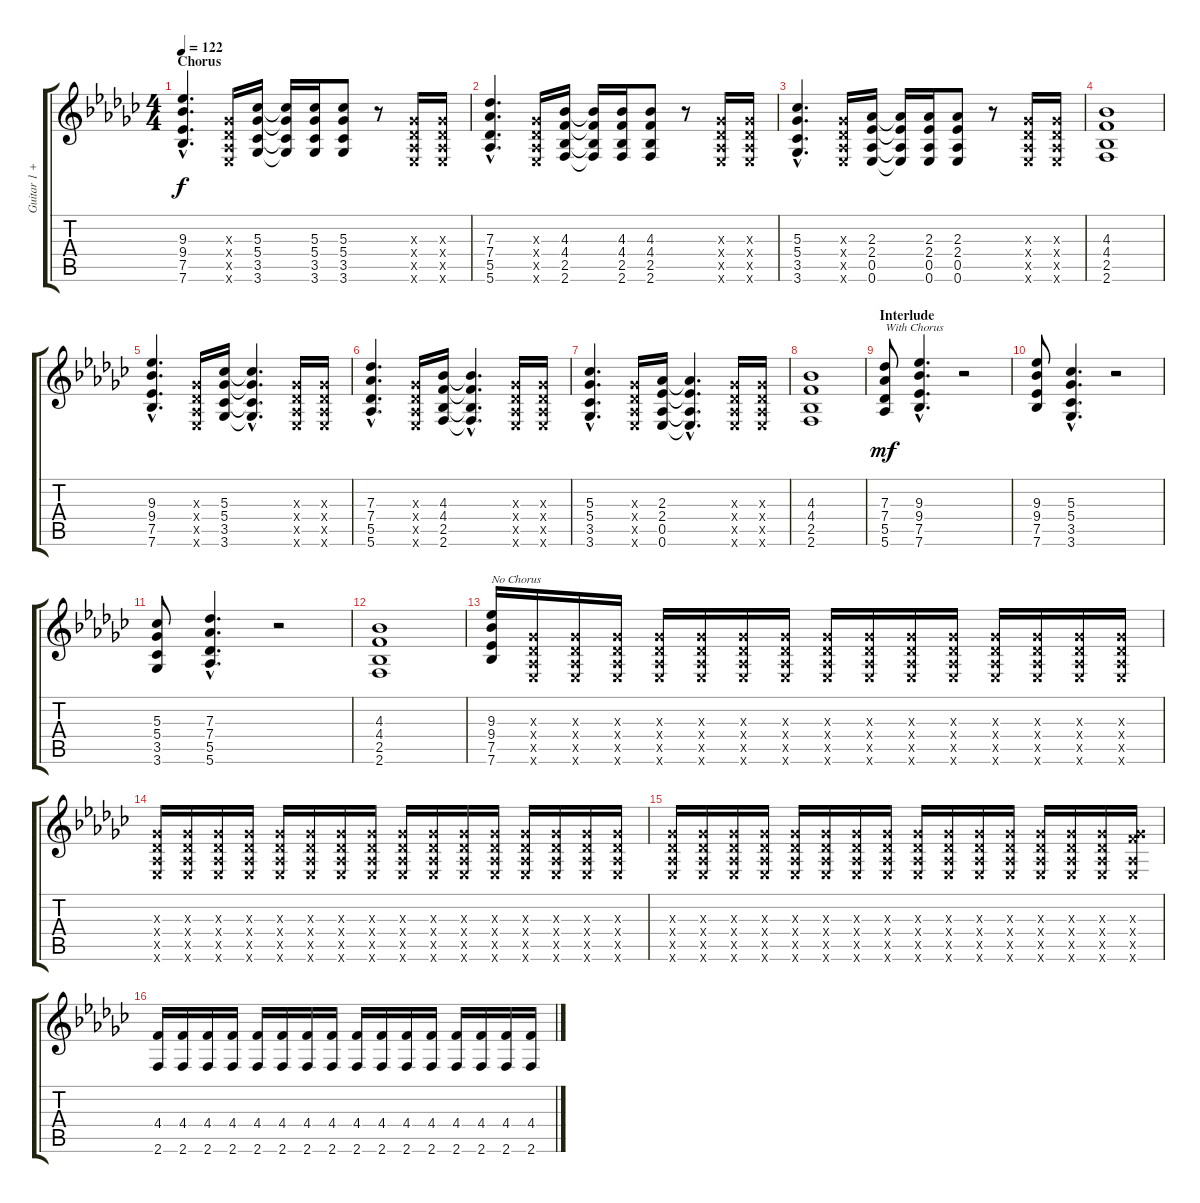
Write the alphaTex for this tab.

\track ("Guitar 1 + Chorus" "Guitar 1 +") {instrument distortionguitar}
\staff {score tabs}
\tuning (Eb4 Bb3 Gb3 Db3 Ab2 Eb2) {hide}
\ts (4 4)
\section ("" "Chorus")
\tempo 122
\clef g2
\ks ebminor
(9.3{hac} 9.4{hac} 7.5{hac} 7.6{hac}).4{d dy f} (0.3{x} 0.4{x} 0.5{x} 0.6{x}).16 (5.3 5.4 3.5 3.6).16 (5.3{t} 5.4{t} 3.5{t} 3.6{t}).16 (5.3 5.4 3.5 3.6).16 (5.3 5.4 3.5 3.6).8 r.8 (0.3{x} 0.4{x} 0.5{x} 0.6{x}).16 (0.3{x} 0.4{x} 0.5{x} 0.6{x}).16 |
(7.3{hac} 7.4{hac} 5.5{hac} 5.6{hac}).4{d} (0.3{x} 0.4{x} 0.5{x} 0.6{x}).16 (4.3 4.4 2.5 2.6).16 (4.3{t} 4.4{t} 2.5{t} 2.6{t}).16 (4.3 4.4 2.5 2.6).16 (4.3 4.4 2.5 2.6).8 r.8 (0.3{x} 0.4{x} 0.5{x} 0.6{x}).16 (0.3{x} 0.4{x} 0.5{x} 0.6{x}).16 |
(5.3{hac} 5.4{hac} 3.5{hac} 3.6{hac}).4{d} (0.3{x} 0.4{x} 0.5{x} 0.6{x}).16 (2.3 2.4 0.5 0.6).16 (2.3{t} 2.4{t} 0.5{t} 0.6{t}).16 (2.3 2.4 0.5 0.6).16 (2.3 2.4 0.5 0.6).8 r.8 (0.3{x} 0.4{x} 0.5{x} 0.6{x}).16 (0.3{x} 0.4{x} 0.5{x} 0.6{x}).16 |
(4.3 4.4 2.5 2.6).1 |
(9.3{hac} 9.4{hac} 7.5{hac} 7.6{hac}).4{d} (0.3{x} 0.4{x} 0.5{x} 0.6{x}).16 (5.3 5.4 3.5 3.6).16 (5.3{hac t} 5.4{hac t} 3.5{hac t} 3.6{hac t}).4{d} (0.3{x} 0.4{x} 0.5{x} 0.6{x}).16 (0.3{x} 0.4{x} 0.5{x} 0.6{x}).16 |
(7.3{hac} 7.4{hac} 5.5{hac} 5.6{hac}).4{d} (0.3{x} 0.4{x} 0.5{x} 0.6{x}).16 (4.3 4.4 2.5 2.6).16 (4.3{hac t} 4.4{hac t} 2.5{hac t} 2.6{hac t}).4{d} (0.3{x} 0.4{x} 0.5{x} 0.6{x}).16 (0.3{x} 0.4{x} 0.5{x} 0.6{x}).16 |
(5.3{hac} 5.4{hac} 3.5{hac} 3.6{hac}).4{d} (0.3{x} 0.4{x} 0.5{x} 0.6{x}).16 (2.3 2.4 0.5 0.6).16 (2.3{hac t} 2.4{hac t} 0.5{hac t} 0.6{hac t}).4{d} (0.3{x} 0.4{x} 0.5{x} 0.6{x}).16 (0.3{x} 0.4{x} 0.5{x} 0.6{x}).16 |
(4.3 4.4 2.5 2.6).1 |
\section ("" "Interlude")
(7.3 7.4 5.5 5.6).8{txt "With Chorus" dy mf} (9.3{hac} 9.4{hac} 7.5{hac} 7.6{hac}).4{d} r.2 |
(9.3 9.4 7.5 7.6).8 (5.3{hac} 5.4{hac} 3.5{hac} 3.6{hac}).4{d} r.2 |
(5.3 5.4 3.5 3.6).8 (7.3{hac} 7.4{hac} 5.5{hac} 5.6{hac}).4{d} r.2 |
(4.3 4.4 2.5 2.6).1 |
(9.3 9.4 7.5 7.6).16{txt "No Chorus"} (0.3{x} 0.4{x} 0.5{x} 0.6{x}).16 (0.3{x} 0.4{x} 0.5{x} 0.6{x}).16 (0.3{x} 0.4{x} 0.5{x} 0.6{x}).16 (0.3{x} 0.4{x} 0.5{x} 0.6{x}).16 (0.3{x} 0.4{x} 0.5{x} 0.6{x}).16 (0.3{x} 0.4{x} 0.5{x} 0.6{x}).16 (0.3{x} 0.4{x} 0.5{x} 0.6{x}).16 (0.3{x} 0.4{x} 0.5{x} 0.6{x}).16 (0.3{x} 0.4{x} 0.5{x} 0.6{x}).16 (0.3{x} 0.4{x} 0.5{x} 0.6{x}).16 (0.3{x} 0.4{x} 0.5{x} 0.6{x}).16 (0.3{x} 0.4{x} 0.5{x} 0.6{x}).16 (0.3{x} 0.4{x} 0.5{x} 0.6{x}).16 (0.3{x} 0.4{x} 0.5{x} 0.6{x}).16 (0.3{x} 0.4{x} 0.5{x} 0.6{x}).16 |
(0.3{x} 0.4{x} 0.5{x} 0.6{x}).16 (0.3{x} 0.4{x} 0.5{x} 0.6{x}).16 (0.3{x} 0.4{x} 0.5{x} 0.6{x}).16 (0.3{x} 0.4{x} 0.5{x} 0.6{x}).16 (0.3{x} 0.4{x} 0.5{x} 0.6{x}).16 (0.3{x} 0.4{x} 0.5{x} 0.6{x}).16 (0.3{x} 0.4{x} 0.5{x} 0.6{x}).16 (0.3{x} 0.4{x} 0.5{x} 0.6{x}).16 (0.3{x} 0.4{x} 0.5{x} 0.6{x}).16 (0.3{x} 0.4{x} 0.5{x} 0.6{x}).16 (0.3{x} 0.4{x} 0.5{x} 0.6{x}).16 (0.3{x} 0.4{x} 0.5{x} 0.6{x}).16 (0.3{x} 0.4{x} 0.5{x} 0.6{x}).16 (0.3{x} 0.4{x} 0.5{x} 0.6{x}).16 (0.3{x} 0.4{x} 0.5{x} 0.6{x}).16 (0.3{x} 0.4{x} 0.5{x} 0.6{x}).16 |
(0.3{x} 0.4{x} 0.5{x} 0.6{x}).16 (0.3{x} 0.4{x} 0.5{x} 0.6{x}).16 (0.3{x} 0.4{x} 0.5{x} 0.6{x}).16 (0.3{x} 0.4{x} 0.5{x} 0.6{x}).16 (0.3{x} 0.4{x} 0.5{x} 0.6{x}).16 (0.3{x} 0.4{x} 0.5{x} 0.6{x}).16 (0.3{x} 0.4{x} 0.5{x} 0.6{x}).16 (0.3{x} 0.4{x} 0.5{x} 0.6{x}).16 (0.3{x} 0.4{x} 0.5{x} 0.6{x}).16 (0.3{x} 0.4{x} 0.5{x} 0.6{x}).16 (0.3{x} 0.4{x} 0.5{x} 0.6{x}).16 (0.3{x} 0.4{x} 0.5{x} 0.6{x}).16 (0.3{x} 0.4{x} 0.5{x} 0.6{x}).16 (0.3{x} 0.4{x} 0.5{x} 0.6{x}).16 (0.3{x} 0.4{x} 0.5{x} 0.6{x}).16 (0.3{x} 4.4{x} 0.5{x} 0.6{x}).16 |
(4.4 2.6).16 (4.4 2.6).16 (4.4 2.6).16 (4.4 2.6).16 (4.4 2.6).16 (4.4 2.6).16 (4.4 2.6).16 (4.4 2.6).16 (4.4 2.6).16 (4.4 2.6).16 (4.4 2.6).16 (4.4 2.6).16 (4.4 2.6).16 (4.4 2.6).16 (4.4 2.6).16 (4.4 2.6).16
